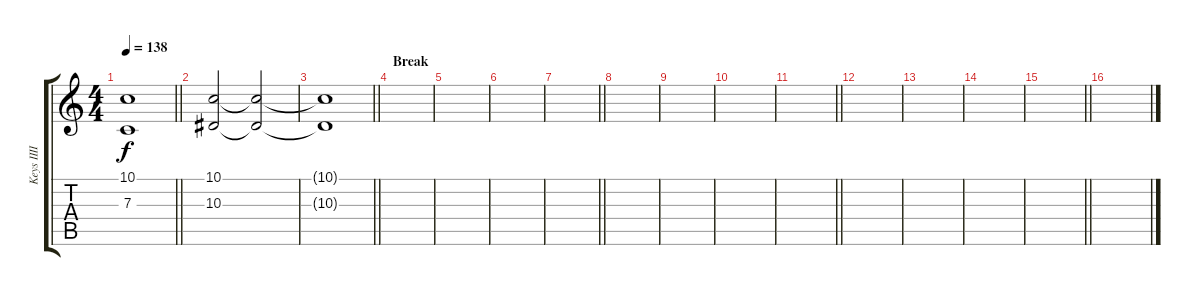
\track ("Keys IIII" "Keys IIII") {instrument pad2warm}
\staff {score tabs}
\tuning (D4 A3 F3 C3 G2 C2) {hide}
\ts (4 4)
\tempo 138
\clef g2
\barLineRight lightlight
\ks c
(10.1 7.3).1{dy f} |
\section ("" "")
(10.1 10.3).2 (10.1{t} 10.3{t}).2{volume 1} |
\barLineRight lightlight
(10.1{t} 10.3{t}).1 |
\section ("" "Break")
|
|
|
\barLineRight lightlight
|
\section ("" "")
|
|
|
\barLineRight lightlight
|
\section ("" "")
|
|
|
\barLineRight lightlight
|
\section ("" "")
